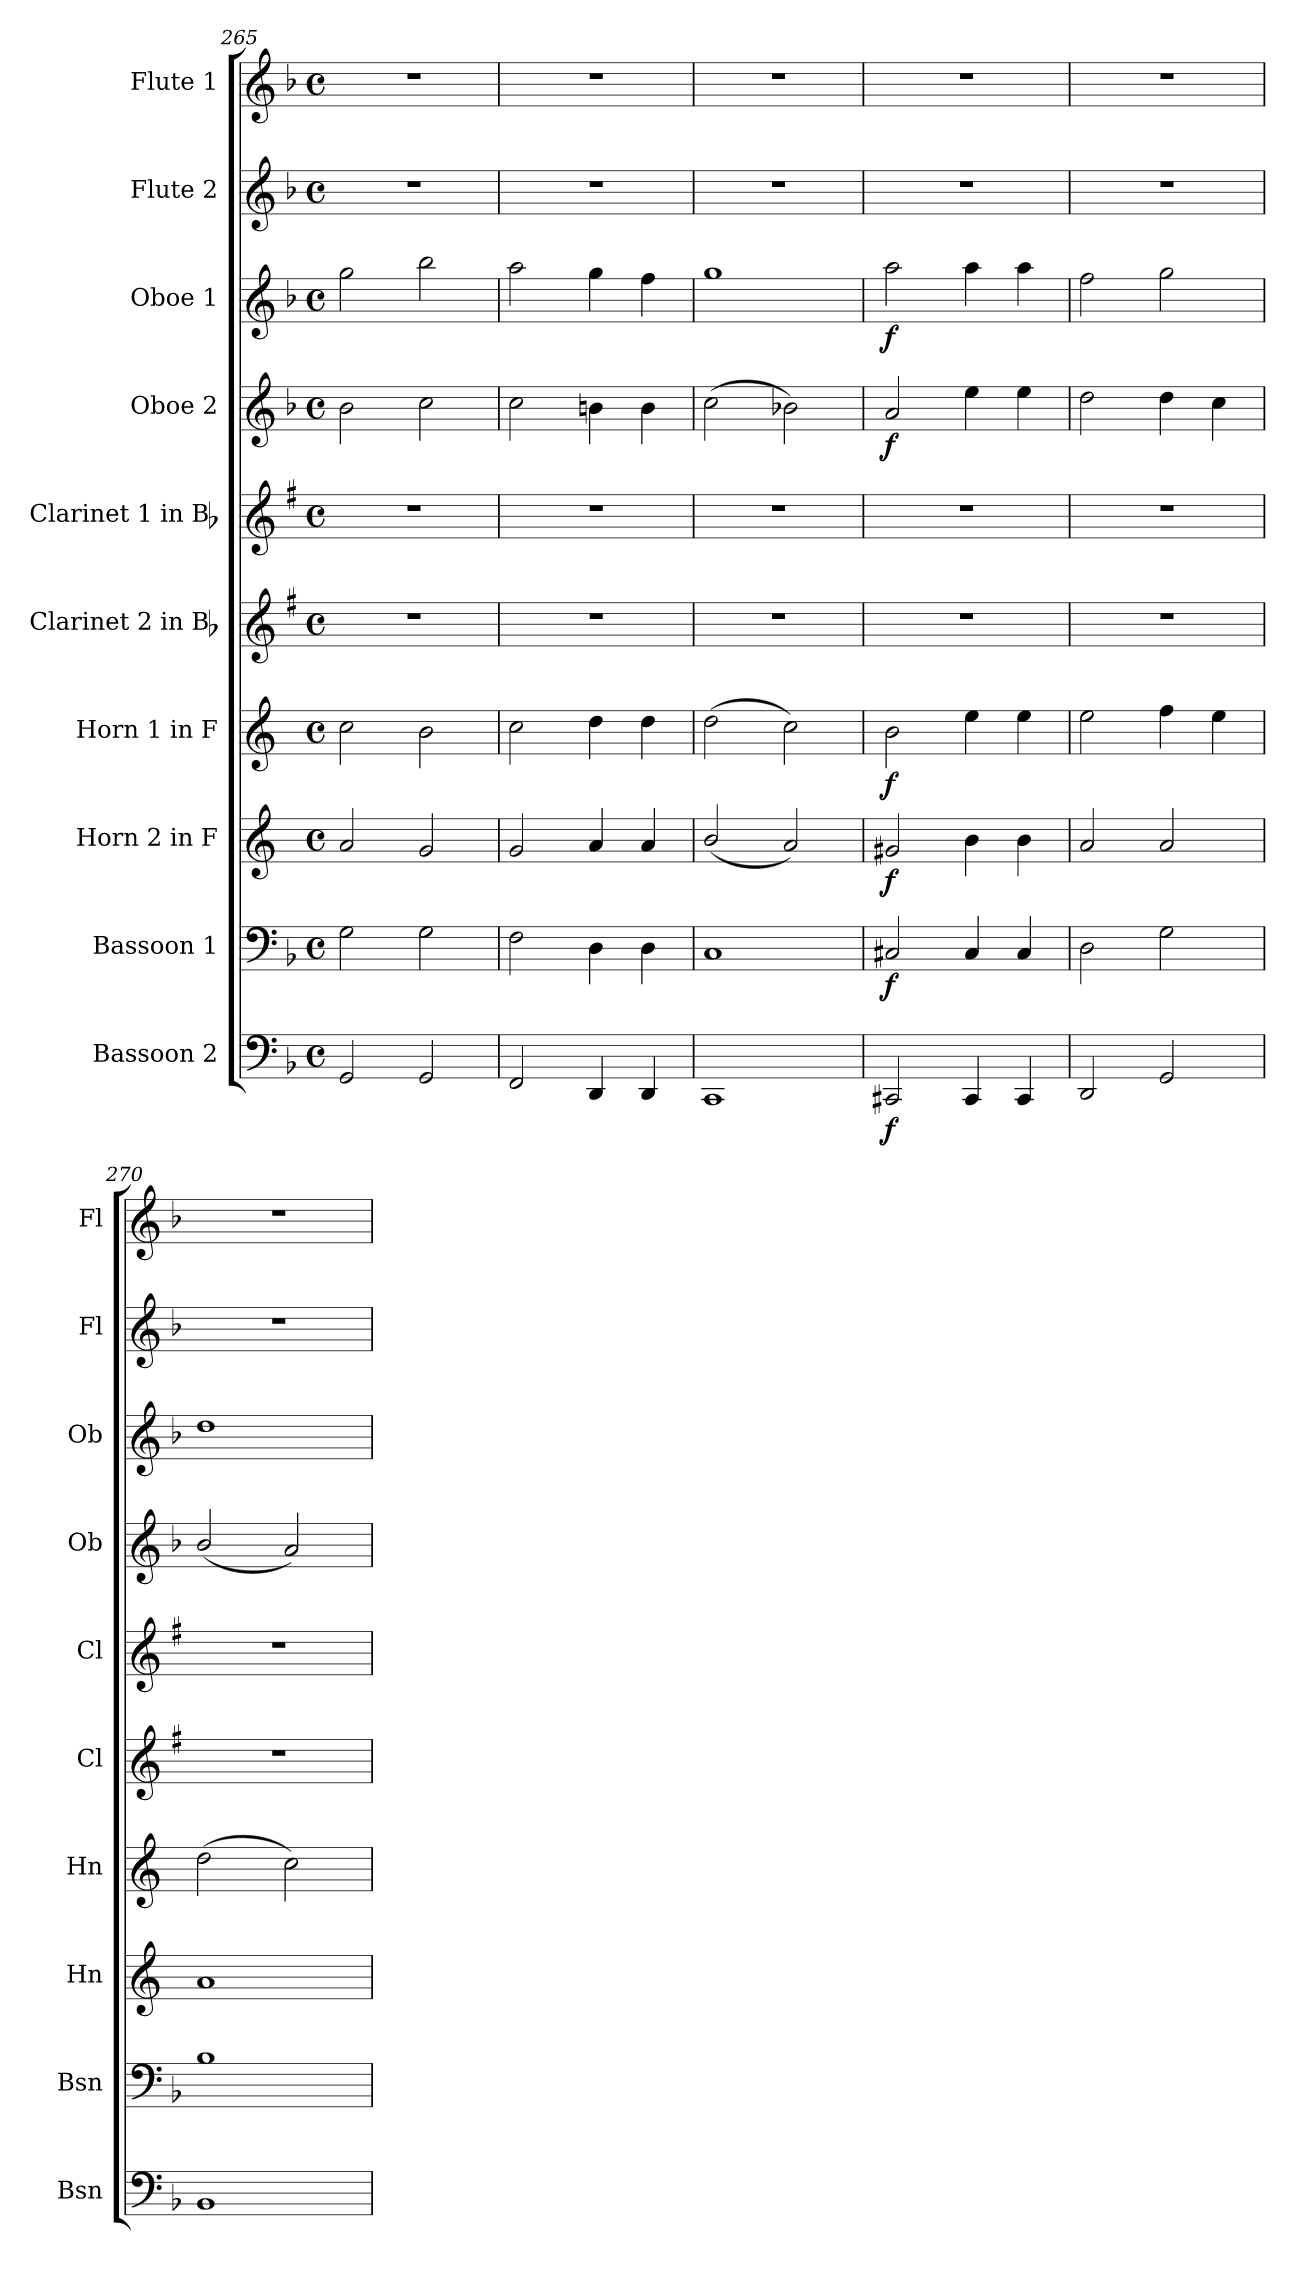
**kern	**dynam	**kern	**dynam	**kern	**dynam	**kern	**dynam	**kern	**kern	**kern	**dynam	**kern	**dynam	**kern	**kern
*part10	*part10	*part9	*part9	*part8	*part8	*part7	*part7	*part6	*part5	*part4	*part4	*part3	*part3	*part2	*part1
*staff10	*staff10	*staff9	*staff9	*staff8	*staff8	*staff7	*staff7	*staff6	*staff5	*staff4	*staff4	*staff3	*staff3	*staff2	*staff1
*I"Bassoon 2	*	*I"Bassoon 1	*	*I"Horn 2 in F	*	*I"Horn 1 in F	*	*I"Clarinet 2 in Bb	*I"Clarinet 1 in Bb	*I"Oboe 2	*	*I"Oboe 1	*	*I"Flute 2	*I"Flute 1
*I'Bsn	*	*I'Bsn	*	*I'Hn	*	*I'Hn	*	*I'Cl	*I'Cl	*I'Ob	*	*I'Ob	*	*I'Fl	*I'Fl
*clefF4	*	*clefF4	*	*clefG2	*	*clefG2	*	*clefG2	*clefG2	*clefG2	*	*clefG2	*	*clefG2	*clefG2
*	*	*	*	*ITrd4c7	*	*ITrd4c7	*	*ITrd1c2	*ITrd1c2	*	*	*	*	*	*
*k[b-]	*	*k[b-]	*	*k[b-]	*	*k[b-]	*	*k[b-]	*k[b-]	*k[b-]	*	*k[b-]	*	*k[b-]	*k[b-]
*M4/4	*	*M4/4	*	*M4/4	*	*M4/4	*	*M4/4	*M4/4	*M4/4	*	*M4/4	*	*M4/4	*M4/4
*met(c)	*	*met(c)	*	*met(c)	*	*met(c)	*	*met(c)	*met(c)	*met(c)	*	*met(c)	*	*met(c)	*met(c)
=265	=265	=265	=265	=265	=265	=265	=265	=265	=265	=265	=265	=265	=265	=265	=265
2GG/	.	2G\	.	2d/	.	2f\	.	1r	1r	2b-\	.	2gg\	.	1r	1r
2GG/	.	2G\	.	2c/	.	2e\	.	.	.	2cc\	.	2bb-\	.	.	.
=266	=266	=266	=266	=266	=266	=266	=266	=266	=266	=266	=266	=266	=266	=266	=266
2FF/	.	2F\	.	2c/	.	2f\	.	1r	1r	2cc\	.	2aa\	.	1r	1r
4DD/	.	4D\	.	4d/	.	4g\	.	.	.	4bn\	.	4gg\	.	.	.
4DD/	.	4D\	.	4d/	.	4g\	.	.	.	4b\	.	4ff\	.	.	.
=267	=267	=267	=267	=267	=267	=267	=267	=267	=267	=267	=267	=267	=267	=267	=267
1CC	.	1C	.	(2e/	.	(2g\	.	1r	1r	(2cc\	.	1gg	.	1r	1r
.	.	.	.	2d/)	.	2f\)	.	.	.	2b-X\)	.	.	.	.	.
=268	=268	=268	=268	=268	=268	=268	=268	=268	=268	=268	=268	=268	=268	=268	=268
!	!LO:DY:b	!	!LO:DY:b	!	!LO:DY:b	!	!LO:DY:b	!	!	!	!LO:DY:b	!	!LO:DY:b	!	!
2CC#X/	f	2C#X/	f	2c#X/	f	2e\	f	1r	1r	2a/	f	2aa\	f	1r	1r
4CC#/	.	4C#/	.	4e\	.	4a\	.	.	.	4ee\	.	4aa\	.	.	.
4CC#/	.	4C#/	.	4e\	.	4a\	.	.	.	4ee\	.	4aa\	.	.	.
=269	=269	=269	=269	=269	=269	=269	=269	=269	=269	=269	=269	=269	=269	=269	=269
2DD/	.	2D\	.	2d/	.	2a\	.	1r	1r	2dd\	.	2ff\	.	1r	1r
2GG/	.	2G\	.	2d/	.	4b-\	.	.	.	4dd\	.	2gg\	.	.	.
.	.	.	.	.	.	4a\	.	.	.	4cc\	.	.	.	.	.
=270	=270	=270	=270	=270	=270	=270	=270	=270	=270	=270	=270	=270	=270	=270	=270
1BB-	.	1B-	.	1d	.	(2g\	.	1r	1r	(2b-/	.	1dd	.	1r	1r
.	.	.	.	.	.	2f\)	.	.	.	2a/)	.	.	.	.	.
=	=	=	=	=	=	=	=	=	=	=	=	=	=	=	=
*-	*-	*-	*-	*-	*-	*-	*-	*-	*-	*-	*-	*-	*-	*-	*-
